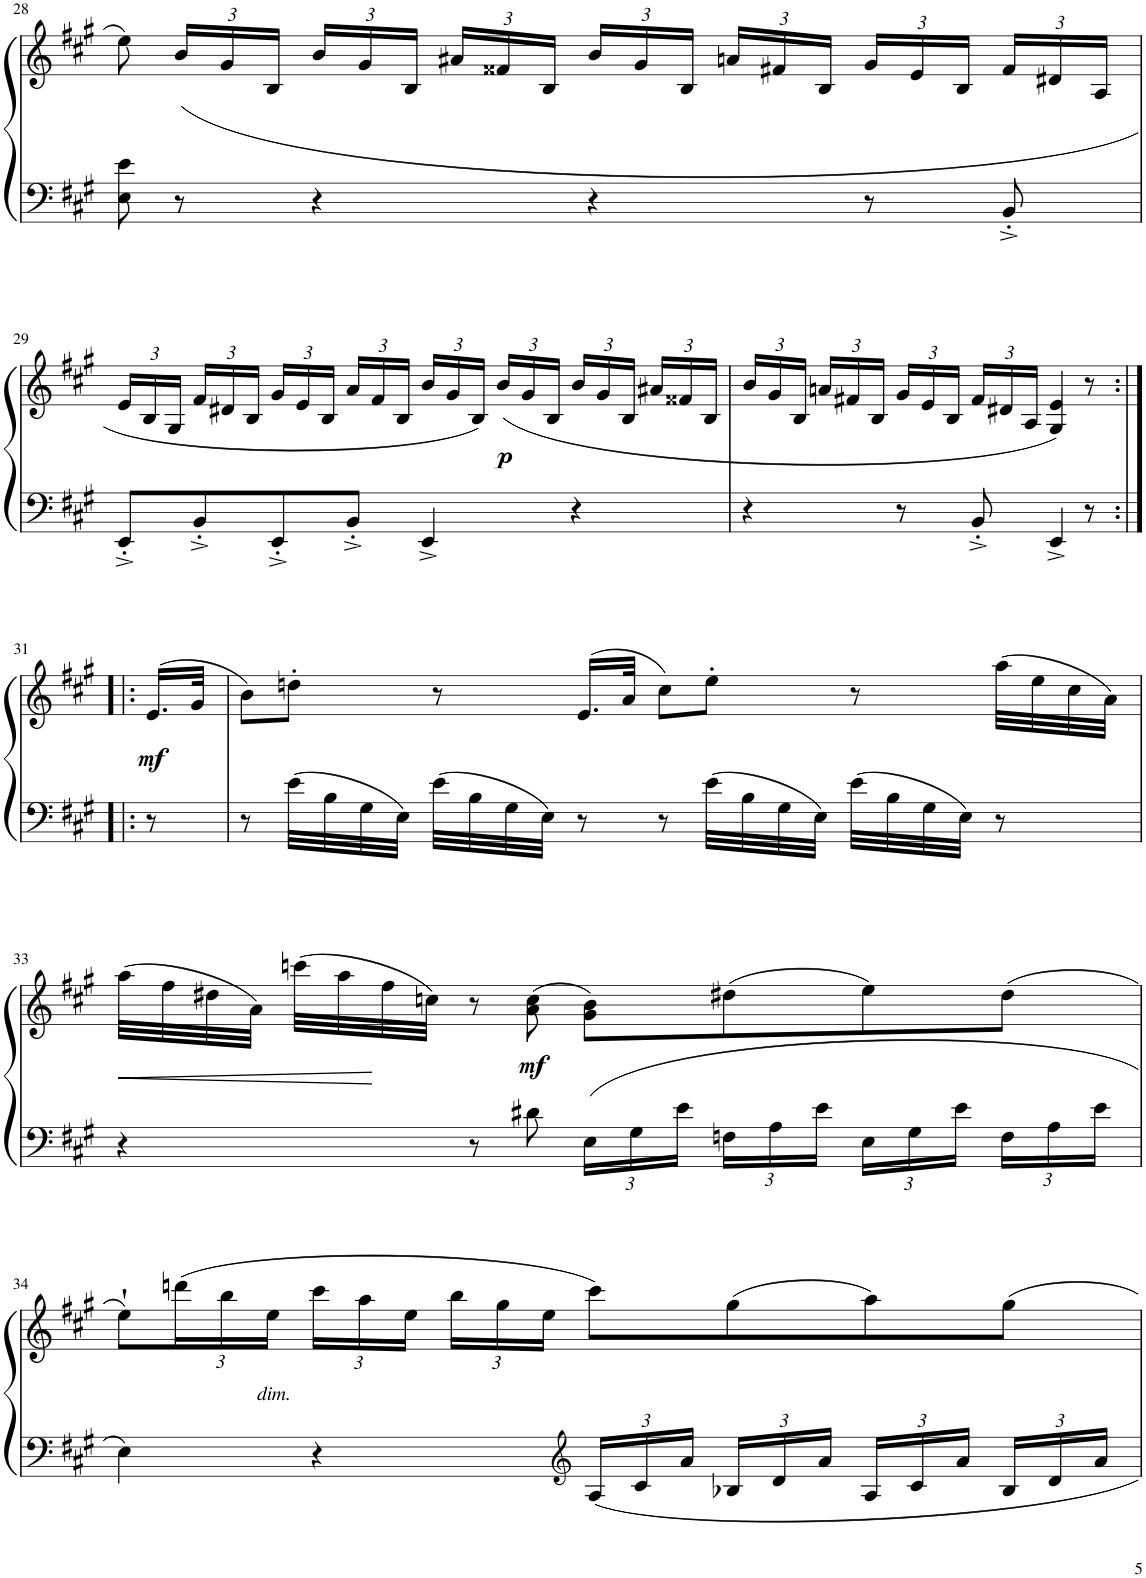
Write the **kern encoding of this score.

**kern	**kern	**dynam
*part1	*part1	*part1
*staff2	*staff1	*staff1/2
*I"Piano	*	*
*I'Pno	*	*
!!LO:PB:g=z
*clefF4	*clefG2	*
*k[f#c#g#]	*k[f#c#g#]	*
*M4/4	*M4/4	*
*met(c)	*met(c)	*
=28	=28	=28
8E\ 8e\	8ee\	.
*	*Xbrackettup	*
8r	(24b/LL	.
.	24g#/	.
.	24B/JJ	.
4r	24b/LL	.
.	24g#/	.
.	24B/JJ	.
.	24a#X/LL	.
.	24f##X/	.
.	24B/JJ	.
4r	24b/LL	.
.	24g#/	.
.	24B/JJ	.
.	24an/LL	.
.	24f#X/	.
.	24B/JJ	.
8r	24g#/LL	.
.	24e/	.
.	24B/JJ	.
8BB'^/	24f#/LL	.
.	24d#X/	.
.	24A/JJ	.
!!LO:LB:g=z
=29	=29	=29
8EE'^/L	24e/LL	.
.	24B/	.
.	24G#/JJ	.
8BB'^/	24f#/LL	.
.	24d#X/	.
.	24B/JJ	.
8EE'^/	24g#/LL	.
.	24e/	.
.	24B/JJ	.
8BB'^/J	24a/LL	.
.	24f#/	.
.	24B/JJ	.
4EE^/	24b/LL	.
.	24g#/	.
.	24B/JJ)	.
!	!	!LO:DY:b
.	(24b/LL	p
.	24g#/	.
.	24B/JJ	.
4r	24b/LL	.
.	24g#/	.
.	24B/JJ	.
.	24a#X/LL	.
.	24f##X/	.
.	24B/JJ	.
=30	=30	=30
4r	24b/LL	.
.	24g#/	.
.	24B/JJ	.
.	24an/LL	.
.	24f#X/	.
.	24B/JJ	.
8r	24g#/LL	.
.	24e/	.
.	24B/JJ	.
8BB'^/	24f#/LL	.
.	24d#X/	.
.	24A/JJ	.
4EE^/	4G#/ 4e/)	.
8r	8r	.
!!LO:LB:g=z
=31:|!|:	=31:|!|:	=31:|!|:
!	!	!LO:DY:b
8r	(16.e/LL	mf
.	32g#/JJk	.
=32	=32	=32
8r	8b\L)	.
32e\LLL	8ddn'\J	.
32B\	.	.
32G#\	.	.
32E\JJJ	.	.
32e\LLL	8r	.
32B\	.	.
32G#\	.	.
32E\JJJ	.	.
8r	(16.e/LL	.
.	32a/JJk	.
8r	8cc#\L)	.
32e\LLL	8ee'\J	.
32B\	.	.
32G#\	.	.
32E\JJJ	.	.
32e\LLL	8r	.
32B\	.	.
32G#\	.	.
32E\JJJ	.	.
8r	(32aa\LLL	.
.	32ee\	.
.	32cc#\	.
.	32a\JJJ)	.
!!LO:LB:g=z
=33	=33	=33
!	!	!LO:HP:b
4r	(32aa\LLL	<
.	32ff#\	.
.	32dd#X\	.
.	32a\JJJ)	.
.	(32cccn\LLL	.
.	32aa\	.
.	32ff#\	[
.	32ccn\JJJ)	.
8r	8r	.
!	!	!LO:DY:b
8d#X\	(8a\ 8cc\	mf
*Xbrackettup	*	*
24E\LL	8g#\ 8b\L)	.
24G#\	.	.
24e\JJ	.	.
24Fn\LL	(8dd#X\	.
24A\	.	.
24e\JJ	.	.
24E\LL	8ee\)	.
24G#\	.	.
24e\JJ	.	.
24F\LL	(8dd#\J	.
24A\	.	.
24e\JJ	.	.
!!LO:LB:g=z
=34	=34	=34
4E\	8ee`\L)	.
.	(24dddn\L	.
.	24bb\	.
!	!	!LO:DY:b
.	24ee\JJ	other-dynamics
4r	24ccc#\LL	.
.	24aa\	.
.	24ee\JJ	.
.	24bb\LL	.
.	24gg#\	.
.	24ee\JJ	.
*clefG2	*	*
24A/LL	8ccc#\L)	.
24c#/	.	.
24a/JJ	.	.
24B-X/LL	(8gg#\	.
24d/	.	.
24a/JJ	.	.
24A/LL	8aa\)	.
24c#/	.	.
24a/JJ	.	.
24B-/LL	8gg#\J	.
24d/	.	.
24a/JJ	.	.
=	=	=
*-	*-	*-
